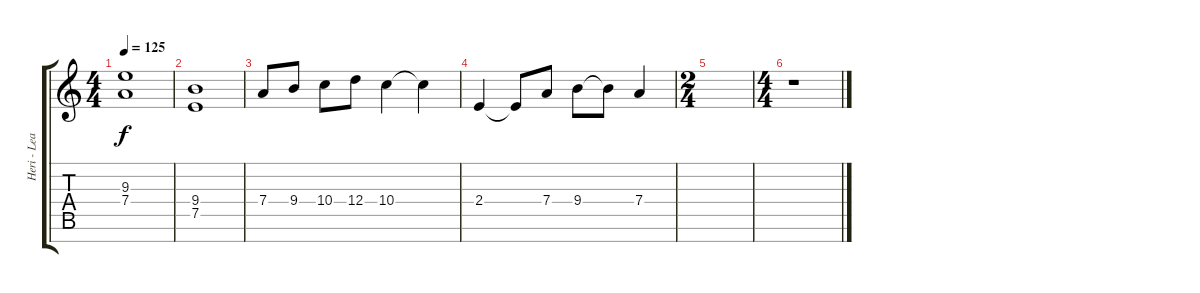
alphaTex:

\track ("Heri - Lead" "Heri - Lea") {instrument distortionguitar}
\staff {score tabs}
\tuning (E4 B3 G3 D3 A2 E2 B1) {hide}
\ts (4 4)
\tempo 125
\clef g2
\ks c
(9.3 7.4).1{dy f} |
(9.4 7.5).1 |
7.4.8 9.4.8 10.4.8 12.4.8 10.4.4 10.4{t}.4 |
2.4.4 2.4{t}.8 7.4.8 9.4.8 9.4{t}.8 7.4.4 |
\ts (2 4)
|
\ts (4 4)
r.1
